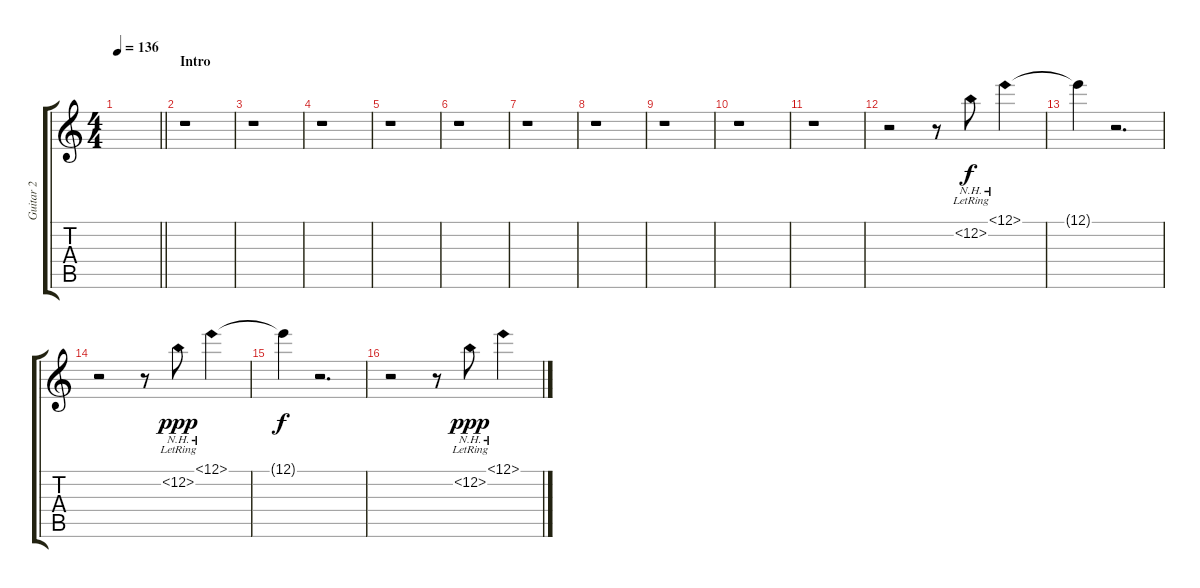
\track ("Guitar 2" "Guitar 2") {instrument distortionguitar}
\staff {score tabs}
\tuning (E4 B3 G3 D3 A2 E2) {hide}
\ts (4 4)
\tempo 136
\clef g2
\barLineRight lightlight
\ks c
|
\section ("" "Intro")
r.1 |
r.1 |
r.1 |
r.1 |
r.1 |
r.1 |
r.1 |
r.1 |
r.1 |
r.1 |
r.2 r.8 12.2{nh lr}.8 12.1{nh lr}.4 |
12.1{t}.4{dy f} r.2{d} |
r.2 r.8 12.2{nh lr}.8{dy ppp} 12.1{nh lr}.4 |
12.1{t}.4{dy f} r.2{d} |
r.2 r.8 12.2{nh lr}.8{dy ppp} 12.1{nh lr}.4
